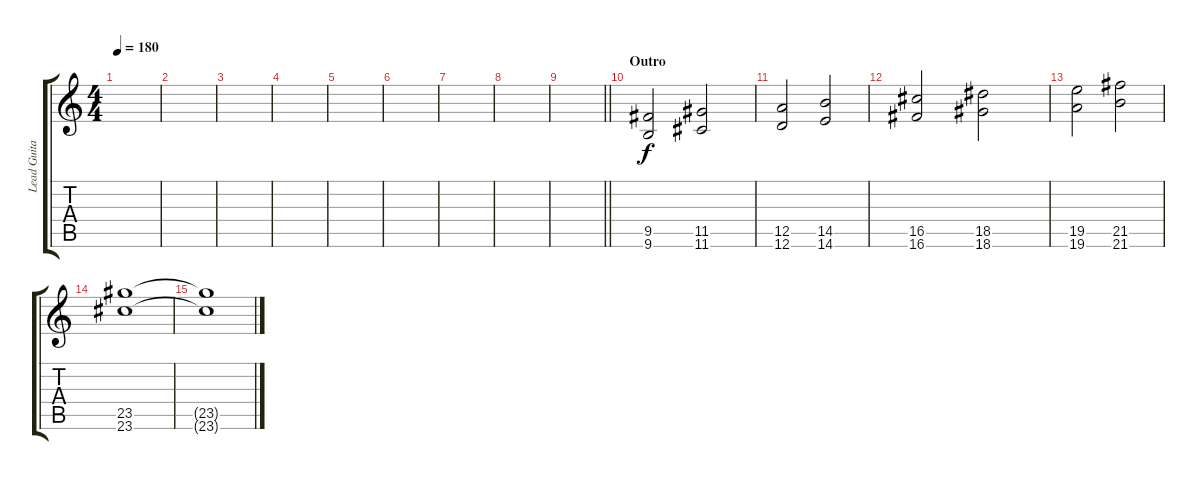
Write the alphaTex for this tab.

\track ("Lead Guitar 1" "Lead Guita") {instrument overdrivenguitar}
\staff {score tabs}
\tuning (E4 B3 G3 D3 A2 D2) {hide}
\ts (4 4)
\tempo 180
\clef g2
\ks c
|
|
|
|
|
|
|
|
\barLineRight lightlight
|
\section ("" "Outro")
(9.5 9.6).2 (11.5 11.6).2 |
(12.5 12.6).2 (14.5 14.6).2 |
(16.5 16.6).2 (18.5 18.6).2 |
(19.5 19.6).2 (21.5 21.6).2 |
(23.5 23.6).1 |
(23.5{t} 23.6{t}).1
